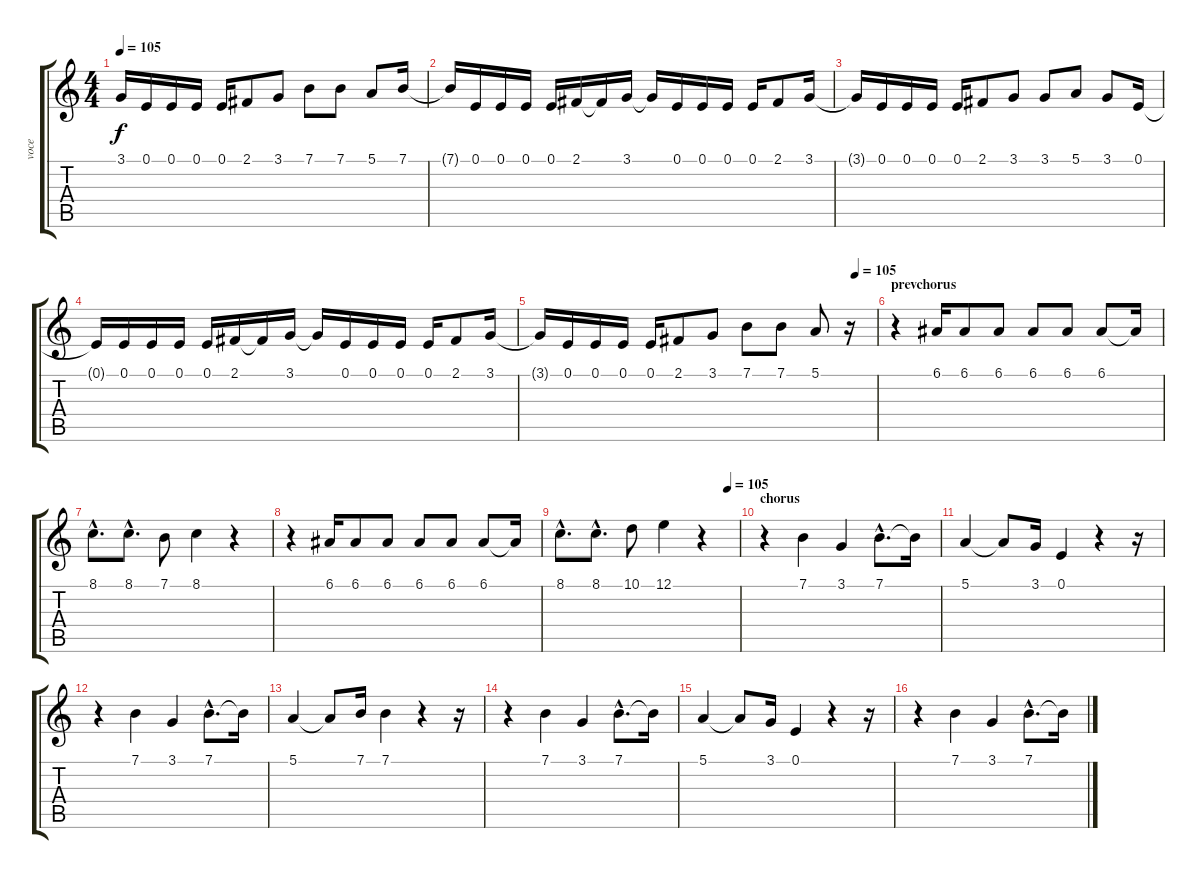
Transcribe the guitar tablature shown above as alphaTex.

\track ("voce" "voce") {instrument baritonesax}
\staff {score tabs}
\tuning (E4 B3 G3 D3 A2 E2) {hide}
\ts (4 4)
\tempo 105
\clef g2
\ks c
3.1{t}.16{dy f} 0.1.16 0.1.16 0.1.16 0.1.16 2.1.8 3.1.8 7.1.8 7.1.8 5.1.8 7.1.16 |
7.1{t}.16 0.1.16 0.1.16 0.1.16 0.1.16 2.1.16 2.1{t}.16 3.1.16 3.1{t}.16 0.1.16 0.1.16 0.1.16 0.1.16 2.1.8 3.1.16 |
3.1{t}.16 0.1.16 0.1.16 0.1.16 0.1.16 2.1.8 3.1.8 3.1.8 5.1.8 3.1.8 0.1.16 |
0.1{t}.16 0.1.16 0.1.16 0.1.16 0.1.16 2.1.16 2.1{t}.16 3.1.16 3.1{t}.16 0.1.16 0.1.16 0.1.16 0.1.16 2.1.8 3.1.16 |
\tempo (105 0.9375)
3.1{t}.16 0.1.16 0.1.16 0.1.16 0.1.16 2.1.8 3.1.8 7.1.8 7.1.8 5.1.8 r.16 |
\section ("" "prevchorus")
r.4 6.1.16 6.1.8 6.1.8 6.1.8 6.1.8 6.1.8 6.1{t}.16 |
8.1{hac}.8{d} 8.1{hac}.8{d} 7.1.8 8.1.4 r.4 |
r.4 6.1.16 6.1.8 6.1.8 6.1.8 6.1.8 6.1.8 6.1{t}.16 |
\tempo (105 0.9375)
8.1{hac}.8{d} 8.1{hac}.8{d} 10.1.8 12.1.4 r.4 |
\section ("" "chorus")
r.4 7.1.4 3.1.4 7.1{hac}.8{d} 7.1{t}.16 |
5.1.4 5.1{t}.8 3.1.16 0.1.4 r.4 r.16 |
r.4 7.1.4 3.1.4 7.1{hac}.8{d} 7.1{t}.16 |
5.1.4 5.1{t}.8 7.1.16 7.1.4 r.4 r.16 |
r.4 7.1.4 3.1.4 7.1{hac}.8{d} 7.1{t}.16 |
5.1.4 5.1{t}.8 3.1.16 0.1.4 r.4 r.16 |
r.4 7.1.4 3.1.4 7.1{hac}.8{d} 7.1{t}.16
